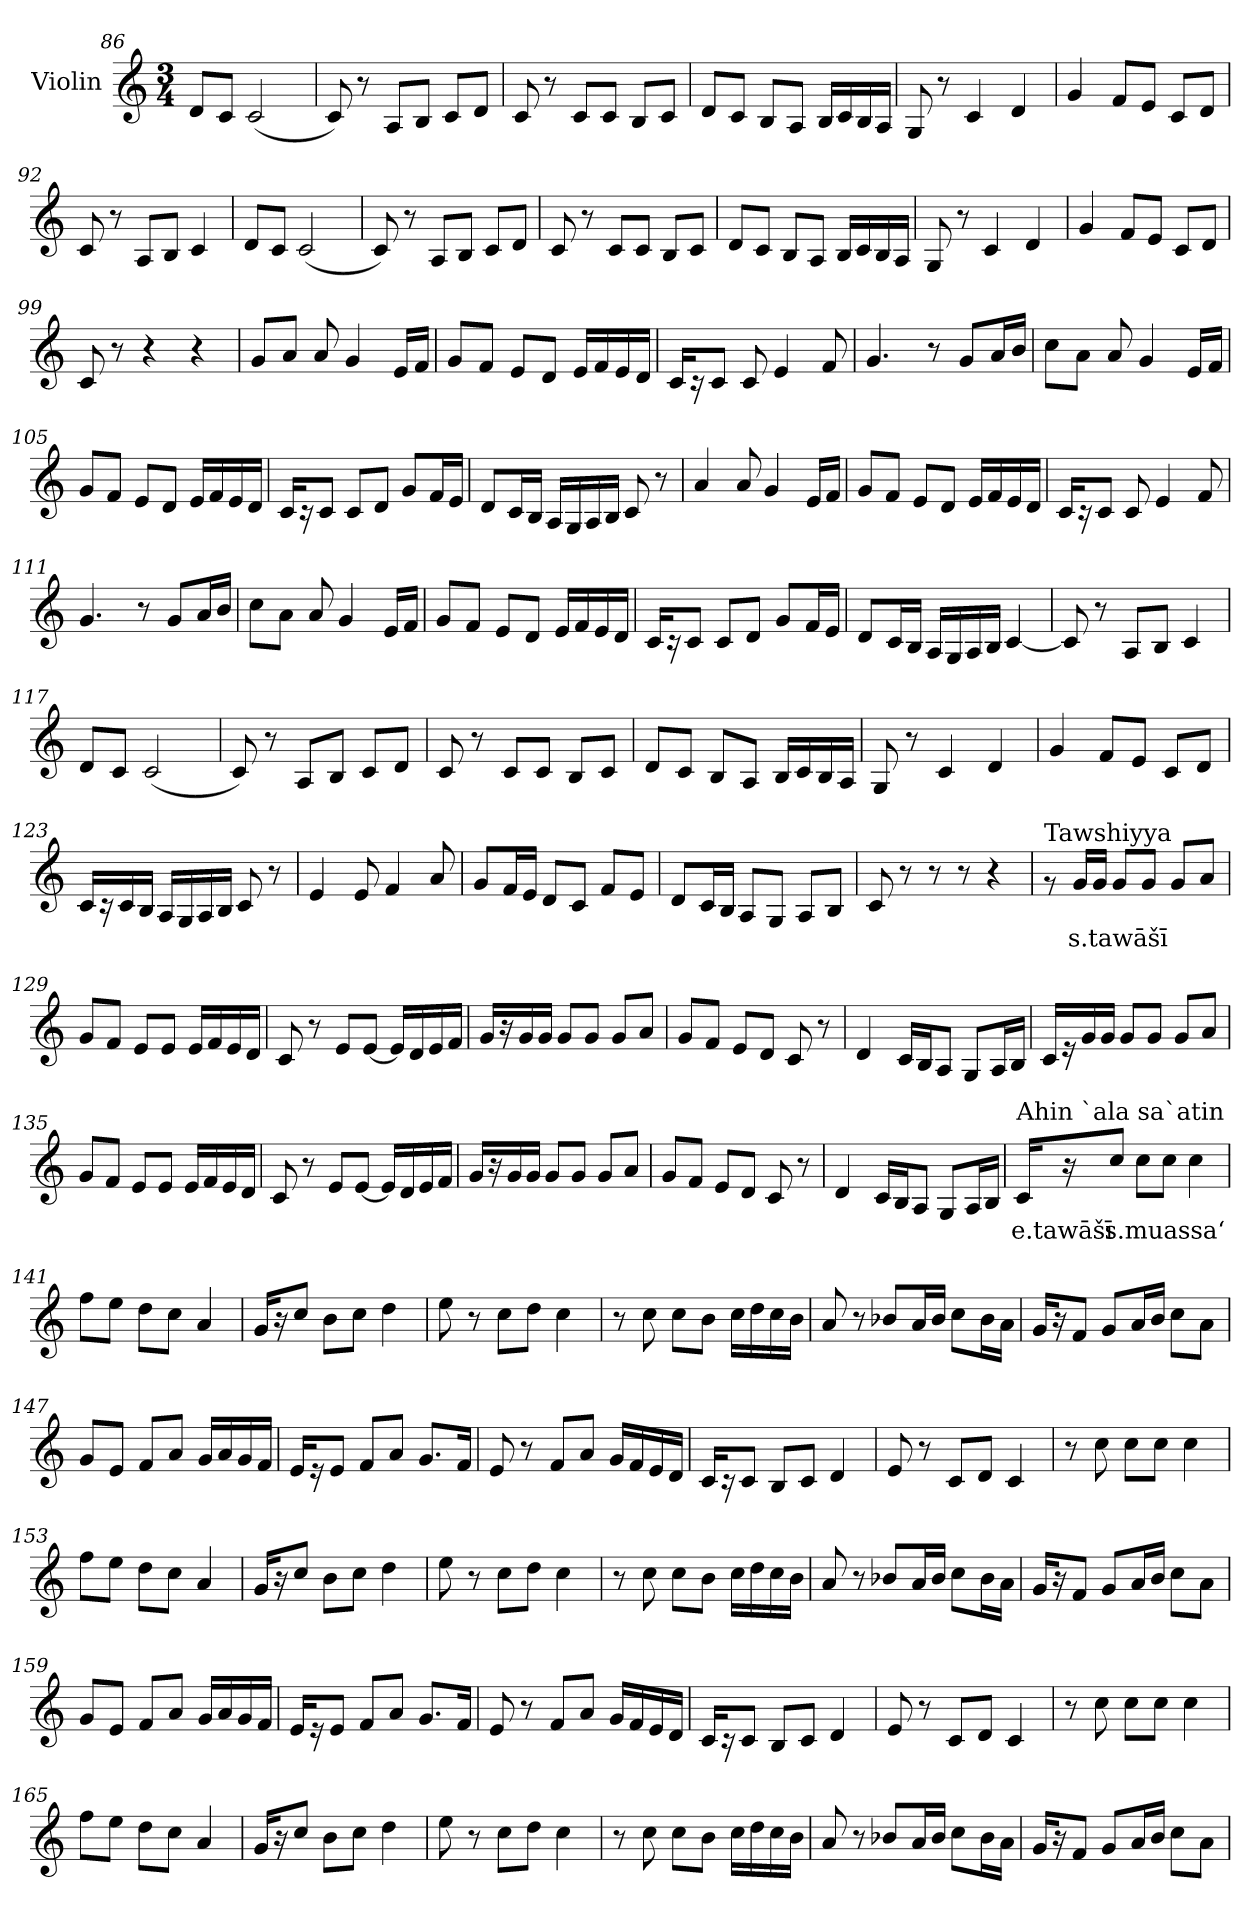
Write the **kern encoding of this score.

**kern	**text
*part1	*part1
*staff1	*staff1
*I"Violin	*
*clefG2	*
*k[]	*
*M3/4	*
=86	=86
8d/L	.
8c/J	.
(<2c/	.
=87	=87
8c/)	.
8r	.
8A/L	.
8B/J	.
8c/L	.
8d/J	.
!!LO:PB:g=z
=88	=88
8c/	.
8r	.
8c/L	.
8c/J	.
8B/L	.
8c/J	.
=89	=89
8d/L	.
8c/J	.
8B/L	.
8A/J	.
16B/LL	.
16c/	.
16B/	.
16A/JJ	.
=90	=90
8G/	.
8r	.
4c/	.
4d/	.
=91	=91
4g/	.
8f/L	.
8e/J	.
8c/L	.
8d/J	.
=92	=92
8c/	.
8r	.
8A/L	.
8B/J	.
4c/	.
=93	=93
8d/L	.
8c/J	.
(<2c/	.
!!LO:LB:g=z
=94	=94
8c/)	.
8r	.
8A/L	.
8B/J	.
8c/L	.
8d/J	.
=95	=95
8c/	.
8r	.
8c/L	.
8c/J	.
8B/L	.
8c/J	.
=96	=96
8d/L	.
8c/J	.
8B/L	.
8A/J	.
16B/LL	.
16c/	.
16B/	.
16A/JJ	.
=97	=97
8G/	.
8r	.
4c/	.
4d/	.
=98	=98
4g/	.
8f/L	.
8e/J	.
8c/L	.
8d/J	.
=99	=99
8c/	.
8r	.
4r	.
4r	.
!!LO:LB:g=z
=100	=100
8g/L	.
8a/J	.
8a/	.
4g/	.
16e/LL	.
16f/JJ	.
=101	=101
8g/L	.
8f/J	.
8e/L	.
8d/J	.
16e/LL	.
16f/	.
16e/	.
16d/JJ	.
=102	=102
16c/KL	.
16r	.
8c/J	.
8c/	.
4e/	.
8f/	.
=103	=103
4.g/	.
8r	.
8g/L	.
16a/L	.
16b/JJ	.
=104	=104
8cc\L	.
8a\J	.
8a/	.
4g/	.
16e/LL	.
16f/JJ	.
!!LO:LB:g=z
=105	=105
8g/L	.
8f/J	.
8e/L	.
8d/J	.
16e/LL	.
16f/	.
16e/	.
16d/JJ	.
=106	=106
16c/KL	.
16r	.
8c/J	.
8c/L	.
8d/J	.
8g/L	.
16f/L	.
16e/JJ	.
=107	=107
8d/L	.
16c/L	.
16B/JJ	.
16A/LL	.
16G/	.
16A/	.
16B/JJ	.
8c/	.
8r	.
=108	=108
4a/	.
8a/	.
4g/	.
16e/LL	.
16f/JJ	.
=109	=109
8g/L	.
8f/J	.
8e/L	.
8d/J	.
16e/LL	.
16f/	.
16e/	.
16d/JJ	.
!!LO:LB:g=z
=110	=110
16c/KL	.
16r	.
8c/J	.
8c/	.
4e/	.
8f/	.
=111	=111
4.g/	.
8r	.
8g/L	.
16a/L	.
16b/JJ	.
=112	=112
8cc\L	.
8a\J	.
8a/	.
4g/	.
16e/LL	.
16f/JJ	.
=113	=113
8g/L	.
8f/J	.
8e/L	.
8d/J	.
16e/LL	.
16f/	.
16e/	.
16d/JJ	.
=114	=114
16c/KL	.
16r	.
8c/J	.
8c/L	.
8d/J	.
8g/L	.
16f/L	.
16e/JJ	.
!!LO:LB:g=z
=115	=115
8d/L	.
16c/L	.
16B/JJ	.
16A/LL	.
16G/	.
16A/	.
16B/JJ	.
[4c/	.
=116	=116
8c/]	.
8r	.
8A/L	.
8B/J	.
4c/	.
=117	=117
8d/L	.
8c/J	.
(<2c/	.
=118	=118
8c/)	.
8r	.
8A/L	.
8B/J	.
8c/L	.
8d/J	.
=119	=119
8c/	.
8r	.
8c/L	.
8c/J	.
8B/L	.
8c/J	.
!!LO:LB:g=z
=120	=120
8d/L	.
8c/J	.
8B/L	.
8A/J	.
16B/LL	.
16c/	.
16B/	.
16A/JJ	.
=121	=121
8G/	.
8r	.
4c/	.
4d/	.
=122	=122
4g/	.
8f/L	.
8e/J	.
8c/L	.
8d/J	.
=123	=123
16c/LL	.
16r	.
16c/	.
16B/JJ	.
16A/LL	.
16G/	.
16A/	.
16B/JJ	.
8c/	.
8r	.
=124	=124
4e/	.
8e/	.
4f/	.
8a/	.
!!LO:LB:g=z
=125	=125
8g/L	.
16f/L	.
16e/JJ	.
8d/L	.
8c/J	.
8f/L	.
8e/J	.
=126	=126
8d/L	.
16c/L	.
16B/JJ	.
8A/L	.
8G/J	.
8A/L	.
8B/J	.
=127	=127
8c/	.
8r	.
8r	.
8r	.
4r	.
=128	=128
*MM55	*
!LO:TX:a:t=Tawshiyya	!
8rg	.
!	!LO:LY:b
16g/LL	s.tawāšī
16g/JJ	.
8g/L	.
8g/J	.
8g/L	.
8a/J	.
=129	=129
8g/L	.
8f/J	.
8e/L	.
8e/J	.
16e/LL	.
16f/	.
16e/	.
16d/JJ	.
!!LO:PB:g=z
=130	=130
8c/	.
8r	.
8e/L	.
[8e/J	.
16e/LL]	.
16d/	.
16e/	.
16f/JJ	.
=131	=131
16g/LL	.
16r	.
16g/	.
16g/JJ	.
8g/L	.
8g/J	.
8g/L	.
8a/J	.
=132	=132
8g/L	.
8f/J	.
8e/L	.
8d/J	.
8c/	.
8r	.
=133	=133
4d/	.
16c/LL	.
16B/J	.
8A/J	.
8G/L	.
16A/L	.
16B/JJ	.
=134	=134
16c/LL	.
16r	.
16g/	.
16g/JJ	.
8g/L	.
8g/J	.
8g/L	.
8a/J	.
!!LO:LB:g=z
=135	=135
8g/L	.
8f/J	.
8e/L	.
8e/J	.
16e/LL	.
16f/	.
16e/	.
16d/JJ	.
=136	=136
8c/	.
8r	.
8e/L	.
[8e/J	.
16e/LL]	.
16d/	.
16e/	.
16f/JJ	.
=137	=137
16g/LL	.
16r	.
16g/	.
16g/JJ	.
8g/L	.
8g/J	.
8g/L	.
8a/J	.
=138	=138
8g/L	.
8f/J	.
8e/L	.
8d/J	.
8c/	.
8r	.
=139	=139
4d/	.
16c/LL	.
16B/J	.
8A/J	.
8G/L	.
16A/L	.
16B/JJ	.
!!LO:LB:g=z
=140	=140
*MM55	*
!LO:TX:a:t=Ahin `ala sa`atin	!
!	!LO:LY:b
16c/KL	e.tawāšī
16r	.
!	!LO:LY:b
8cc/J	s.muassa‘
8cc\L	.
8cc\J	.
4cc\	.
=141	=141
8ff\L	.
8ee\J	.
8dd\L	.
8cc\J	.
4a/	.
=142	=142
16g/KL	.
16r	.
8cc/J	.
8b\L	.
8cc\J	.
4dd\	.
=143	=143
8ee\	.
8r	.
8cc\L	.
8dd\J	.
4cc\	.
=144	=144
8r	.
8cc\	.
8cc\L	.
8b\J	.
16cc\LL	.
16dd\	.
16cc\	.
16b\JJ	.
=145	=145
8a/	.
8r	.
8b-X/L	.
16a/L	.
16b-/JJ	.
8cc\L	.
16b-\L	.
16a\JJ	.
!!LO:LB:g=z
=146	=146
16g/KL	.
16r	.
8f/J	.
8g/L	.
16a/L	.
16b/JJ	.
8cc\L	.
8a\J	.
=147	=147
8g/L	.
8e/J	.
8f/L	.
8a/J	.
16g/LL	.
16a/	.
16g/	.
16f/JJ	.
=148	=148
16e/KL	.
16r	.
8e/J	.
8f/L	.
8a/J	.
8.g/L	.
16f/Jk	.
=149	=149
8e/	.
8r	.
8f/L	.
8a/J	.
16g/LL	.
16f/	.
16e/	.
16d/JJ	.
=150	=150
16c/KL	.
16r	.
8c/J	.
8B/L	.
8c/J	.
4d/	.
!!LO:LB:g=z
=151	=151
8e/	.
8r	.
8c/L	.
8d/J	.
4c/	.
=152	=152
8r	.
8cc\	.
8cc\L	.
8cc\J	.
4cc\	.
=153	=153
8ff\L	.
8ee\J	.
8dd\L	.
8cc\J	.
4a/	.
=154	=154
16g/KL	.
16r	.
8cc/J	.
8b\L	.
8cc\J	.
4dd\	.
=155	=155
8ee\	.
8r	.
8cc\L	.
8dd\J	.
4cc\	.
=156	=156
8r	.
8cc\	.
8cc\L	.
8b\J	.
16cc\LL	.
16dd\	.
16cc\	.
16b\JJ	.
!!LO:LB:g=z
=157	=157
8a/	.
8r	.
8b-X/L	.
16a/L	.
16b-/JJ	.
8cc\L	.
16b-\L	.
16a\JJ	.
=158	=158
16g/KL	.
16r	.
8f/J	.
8g/L	.
16a/L	.
16b/JJ	.
8cc\L	.
8a\J	.
=159	=159
8g/L	.
8e/J	.
8f/L	.
8a/J	.
16g/LL	.
16a/	.
16g/	.
16f/JJ	.
=160	=160
16e/KL	.
16r	.
8e/J	.
8f/L	.
8a/J	.
8.g/L	.
16f/Jk	.
=161	=161
8e/	.
8r	.
8f/L	.
8a/J	.
16g/LL	.
16f/	.
16e/	.
16d/JJ	.
!!LO:LB:g=z
=162	=162
16c/KL	.
16r	.
8c/J	.
8B/L	.
8c/J	.
4d/	.
=163	=163
8e/	.
8r	.
8c/L	.
8d/J	.
4c/	.
=164	=164
8r	.
8cc\	.
8cc\L	.
8cc\J	.
4cc\	.
=165	=165
8ff\L	.
8ee\J	.
8dd\L	.
8cc\J	.
4a/	.
=166	=166
16g/KL	.
16r	.
8cc/J	.
8b\L	.
8cc\J	.
4dd\	.
=167	=167
8ee\	.
8r	.
8cc\L	.
8dd\J	.
4cc\	.
!!LO:LB:g=z
=168	=168
8r	.
8cc\	.
8cc\L	.
8b\J	.
16cc\LL	.
16dd\	.
16cc\	.
16b\JJ	.
=169	=169
8a/	.
8r	.
8b-X/L	.
16a/L	.
16b-/JJ	.
8cc\L	.
16b-\L	.
16a\JJ	.
=170	=170
16g/KL	.
16r	.
8f/J	.
8g/L	.
16a/L	.
16b/JJ	.
8cc\L	.
8a\J	.
=	=
*-	*-
